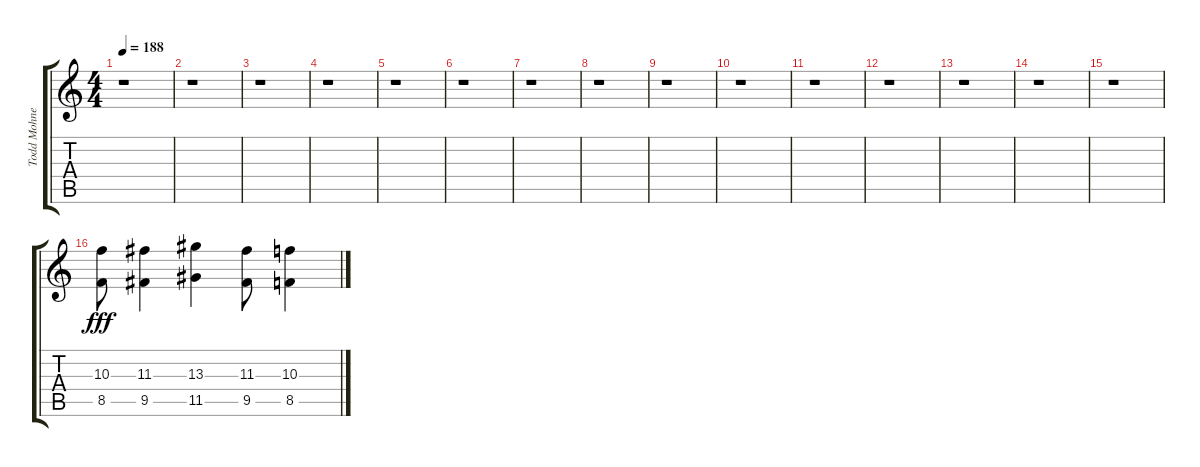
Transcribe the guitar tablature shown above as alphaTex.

\track ("Todd Mohney (Lead Guitar)" "Todd Mohne") {instrument overdrivenguitar}
\staff {score tabs}
\tuning (E4 B3 G3 D3 A2 E2) {hide}
\ts (4 4)
\tempo 188
\clef g2
\ks c
r.1{dy f} |
r.1 |
r.1 |
r.1 |
r.1 |
r.1 |
r.1 |
r.1 |
r.1 |
r.1 |
r.1 |
r.1 |
r.1 |
r.1 |
r.1 |
(10.3 8.5).8{dy fff volume 15 balance 16} (11.3 9.5).4 (13.3 11.5).4 (11.3 9.5).8 (10.3 8.5).4
